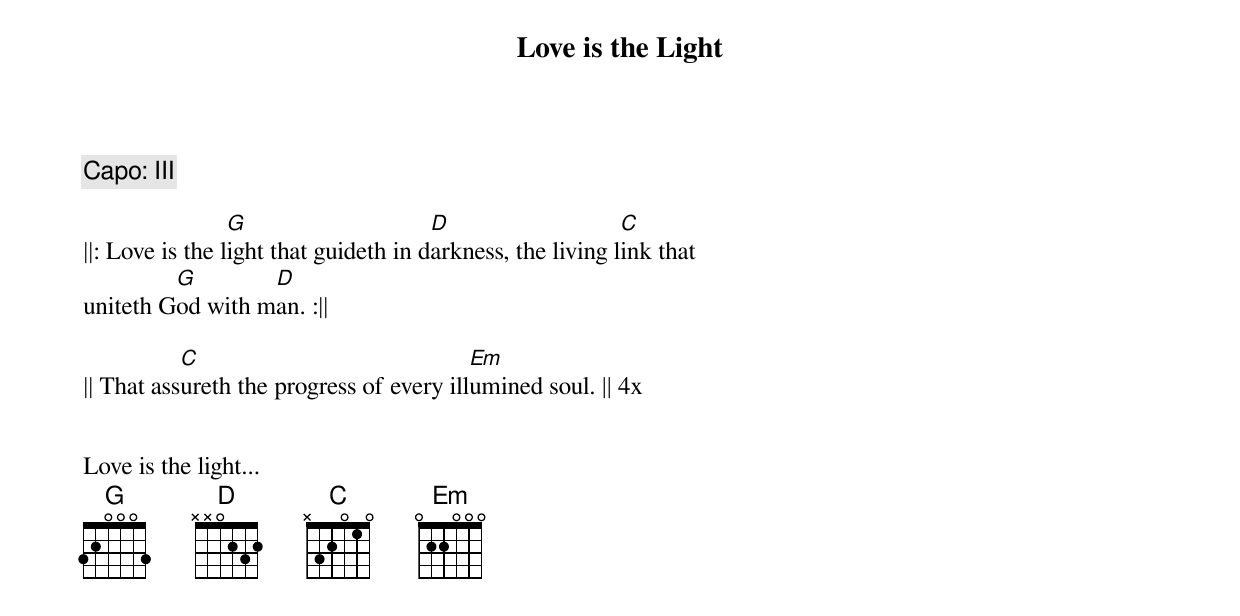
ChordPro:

{title: Love is the Light}
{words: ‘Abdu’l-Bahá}
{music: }
{c: Capo: III}

||: Love is the l[G]ight that guideth in d[D]arkness, the living l[C]ink that
uniteth G[G]od with m[D]an. :||

|| That ass[C]ureth the progress of every ill[Em]umined soul. || 4x


Love is the light...
